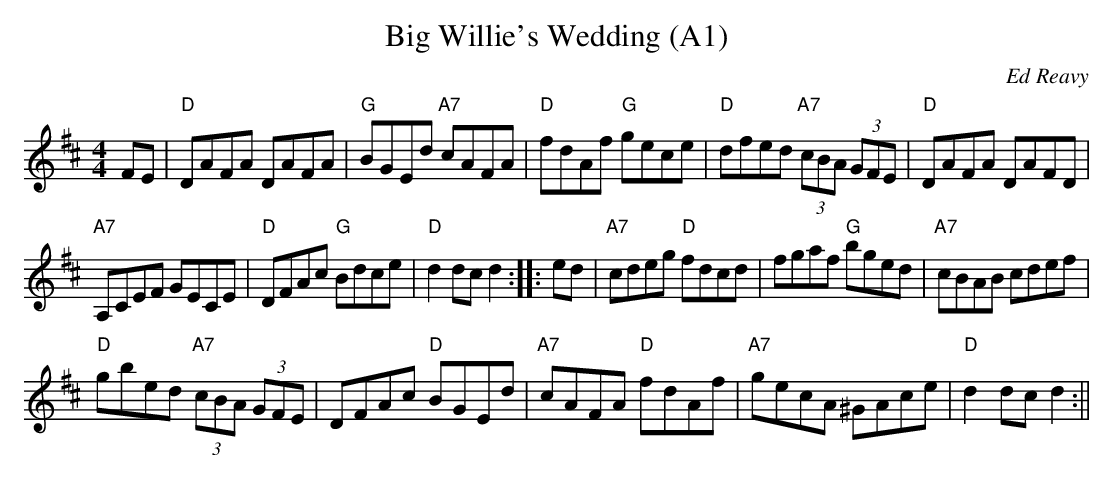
X:1
T:Big Willie's Wedding (A1)
C:Ed Reavy
M:4/4
L:1/8
K:D
FE|"D"DAFA DAFA|"G"BGEd "A7"cAFA|"D"fdAf "G"gece|\
"D"dfed "A7"(3cBA (3GFE|"D" DAFA DAFD|
"A7"A,CEF GECE|"D"DFAc "G"Bdce|"D"d2 dc d2::\
ed|"A7"cdeg "D"fdcd|fgaf "G"bged|"A7"cBAB cdef|
"D"gbed "A7"(3cBA (3GFE|DFAc "D"BGEd|"A7"cAFA "D"fdAf|\
"A7"gecA ^GAce|"D"d2 dc d2:||
